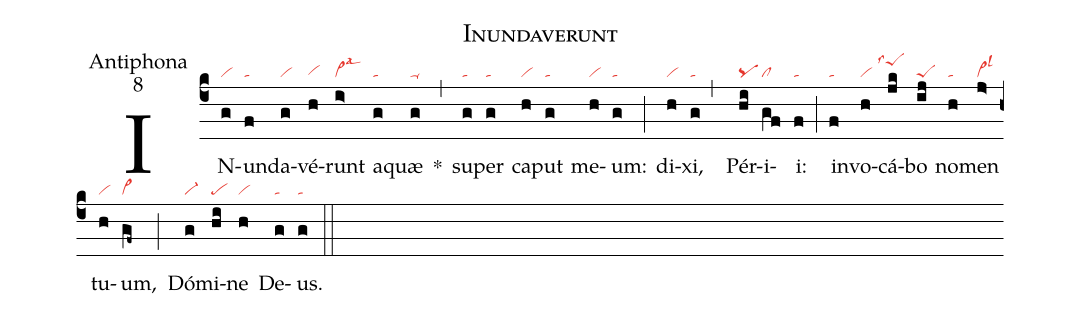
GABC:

name:Inundaverunt;
office-part:Antiphona;
mode:8;
nabc-lines:1;
%%
(c4)
IN(g|vi)un(f|ta)da(g|vi)vé(h|vihg)runt(i>|vi>lsal3) a(g|ta)quæ(g|ta-) *(,)
su(g|ta)per(g|ta) ca(h|vi)put(g|ta) me(h|vi)um:(g|ta) (;)
di(h|vi)xi,(g,|ta) Pér(hi|pq)i(gf|cl)i:(f|ta) (;)
in(f|ta)vo(h|vi)cá(jk|```peShklss4)bo(ij|peS) no(h|ta)men(j>|vi>lsl3) tu(h|vi)um,(gf~|vi>) (;)
Dó(g|vi-)mi(hi|pe)ne(h|vi) De(g|ta)us.(g|ta) (::)
